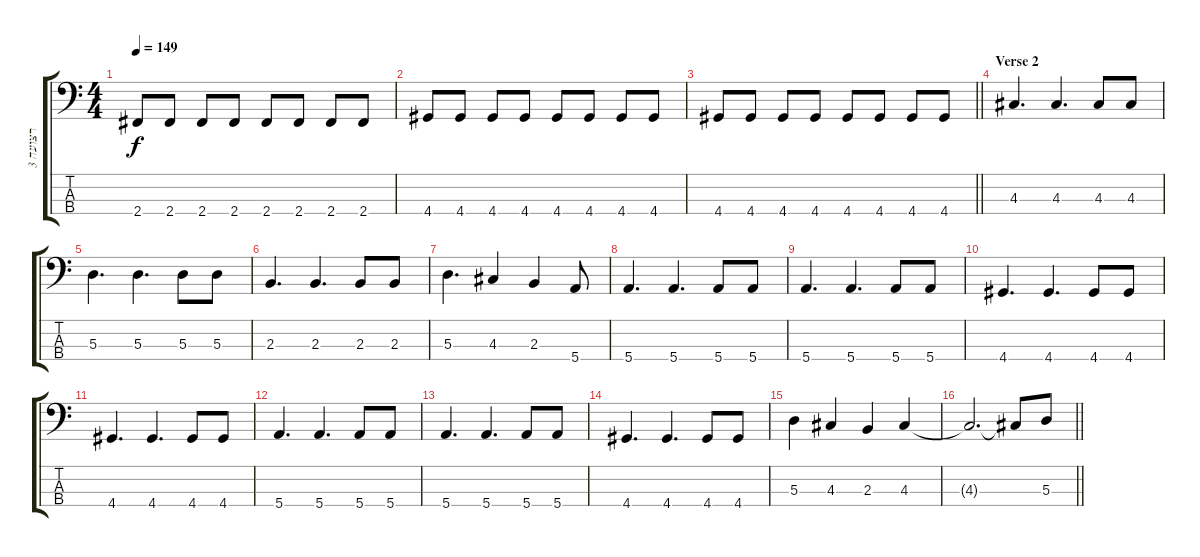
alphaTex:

\track ("רצועה 3" "רצועה 3") {instrument electricbasspick}
\staff {score tabs}
\tuning (G2 D2 A1 E1) {hide}
\ts (4 4)
\tempo 149
\clef f4
\ks c
2.4.8{dy f} 2.4.8 2.4.8 2.4.8 2.4.8 2.4.8 2.4.8 2.4.8 |
4.4.8 4.4.8 4.4.8 4.4.8 4.4.8 4.4.8 4.4.8 4.4.8 |
\barLineRight lightlight
4.4.8 4.4.8 4.4.8 4.4.8 4.4.8 4.4.8 4.4.8 4.4.8 |
\section ("" "Verse 2")
4.3.4{d} 4.3.4{d} 4.3.8 4.3.8 |
5.3.4{d} 5.3.4{d} 5.3.8 5.3.8 |
2.3.4{d} 2.3.4{d} 2.3.8 2.3.8 |
5.3.4{d} 4.3.4 2.3.4 5.4.8 |
5.4.4{d} 5.4.4{d} 5.4.8 5.4.8 |
5.4.4{d} 5.4.4{d} 5.4.8 5.4.8 |
4.4.4{d} 4.4.4{d} 4.4.8 4.4.8 |
4.4.4{d} 4.4.4{d} 4.4.8 4.4.8 |
5.4.4{d} 5.4.4{d} 5.4.8 5.4.8 |
5.4.4{d} 5.4.4{d} 5.4.8 5.4.8 |
4.4.4{d} 4.4.4{d} 4.4.8 4.4.8 |
5.3.4 4.3.4 2.3.4 4.3.4 |
\barLineRight lightlight
4.3{t}.2{d} 4.3{t}.8 5.3.8
